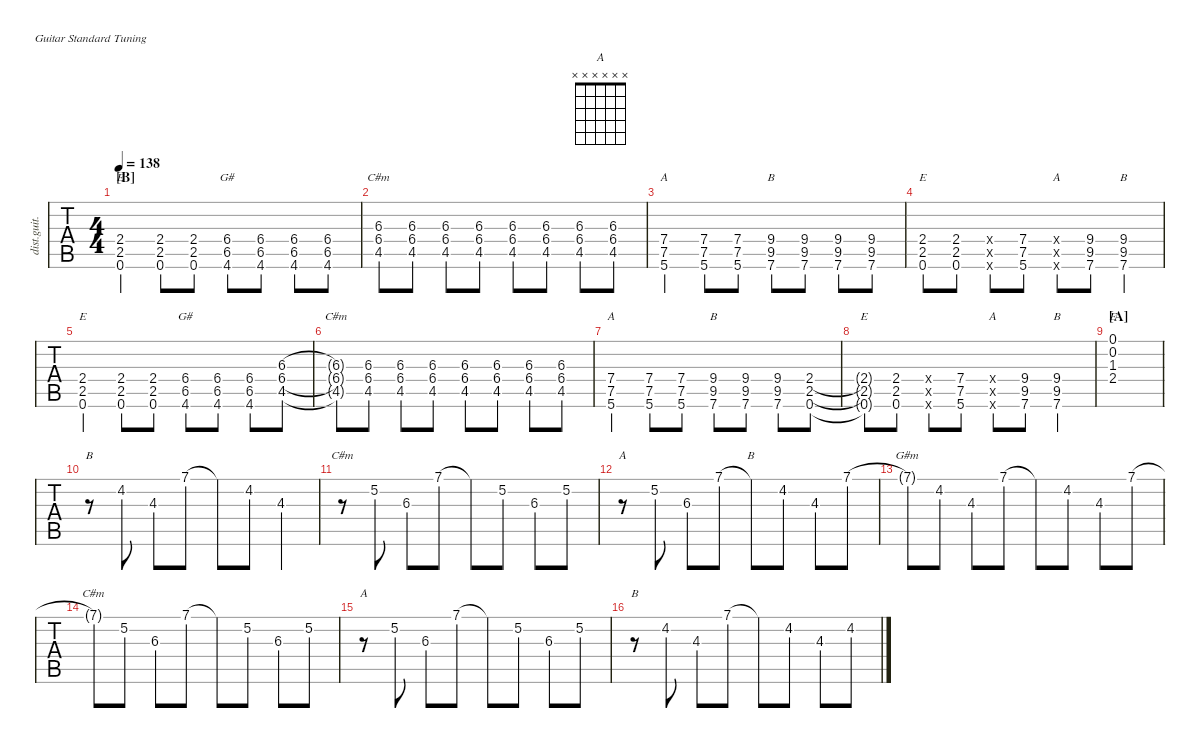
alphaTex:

\defaultSystemsLayout 4
\hideDynamics
\bracketExtendMode nobrackets
\track ("Distortion Guitar" "dist.guit.") {defaultSystemsLayout 4 instrument distortionguitar}
\staff {tabs}
\tuning (E4 B3 G3 D3 A2 E2)
\chord ("B" x x x x x x)
\chord ("E" x x x 2 2 0) {showdiagram false showfingering false barre 2}
\chord ("G#" x x x 6 6 4) {firstfret 4 showdiagram false showfingering false}
\chord ("C#m" x x 6 6 4 x) {firstfret 4 showdiagram false showfingering false}
\chord ("A" x x x 7 7 5) {firstfret 5 showdiagram false showfingering false}
\chord ("B" x x x 9 9 7) {firstfret 7 showdiagram false showfingering false}
\chord ("A" x x x x x x)
\chord ("G#" x x x 2 6 4) {firstfret 2 showdiagram false showfingering false}
\chord ("E" 0 0 1 2 x x) {showdiagram false showfingering false}
\chord ("C#m" x x x x x x)
\chord ("B" 7 x x x x x) {firstfret 7 showdiagram false showfingering false}
\chord ("G#m" 7 x x x x x) {firstfret 7 showdiagram false showfingering false}
\chord ("C#m" 7 x x x x x) {firstfret 7 showdiagram false showfingering false}
\ts (4 4)
\section ("B" "")
\tempo 138
\clef g2
\ks c
(2.4 2.5 0.6).4{ch "E" dy mf} (2.4 0.6 2.5).8 (2.4 2.5 0.6).8 (4.6{acc #} 6.5{acc #} 6.4{acc #}).8{ch "G#"} (4.6{acc #} 6.5{acc #} 6.4{acc #}).8 (4.6{acc #} 6.5{acc #} 6.4{acc #}).8 (4.6{acc #} 6.5{acc #} 6.4{acc #}).8 |
(6.4{acc #} 4.5{acc #} 6.3{acc #}).8{ch "C#m"} (6.4{acc #} 4.5{acc #} 6.3{acc #}).8 (6.4{acc #} 4.5{acc #} 6.3{acc #}).8 (6.4{acc #} 4.5{acc #} 6.3{acc #}).8 (6.4{acc #} 4.5{acc #} 6.3{acc #}).8 (6.4{acc #} 4.5{acc #} 6.3{acc #}).8 (6.4{acc #} 4.5{acc #} 6.3{acc #}).8 (6.4{acc #} 4.5{acc #} 6.3{acc #}).8 |
(7.4 5.6 7.5).4{ch "A"} (7.4 7.5 5.6).8 (7.4 7.5 5.6).8 (9.4 9.5{acc #} 7.6).8{ch "B"} (9.4 9.5{acc #} 7.6).8 (9.4 9.5{acc #} 7.6).8 (9.4 9.5{acc #} 7.6).8 |
(2.4 2.5 0.6).8{ch "E"} (2.4 2.5 0.6).8 (0.4{x} 0.5{x} 0.6{x}).8 (7.4 5.6 7.5).8 (0.4{x} 0.5{x} 0.6{x}).8{ch "A"} (9.4 9.5{acc #} 7.6).8 (9.4{st} 9.5{st acc #} 7.6{st}).4{ch "B"} |
(2.4 2.5 0.6).4{ch "E"} (0.6 2.5 2.4).8 (2.4 2.5 0.6).8 (4.6{acc #} 6.5{acc #} 6.4{acc #}).8{ch "G#"} (6.4{acc #} 6.5{acc #} 4.6{acc #}).8 (4.6{acc #} 6.5{acc #} 6.4{acc #}).8 (4.5{acc #} 6.4{acc #} 6.3{acc #}).8 |
(6.3{t acc #} 6.4{t acc #} 4.5{t acc #}).8{ch "C#m"} (4.5{acc #} 6.4{acc #} 6.3{acc #}).8 (4.5{acc #} 6.4{acc #} 6.3{acc #}).8 (4.5{acc #} 6.4{acc #} 6.3{acc #}).8 (4.5{acc #} 6.4{acc #} 6.3{acc #}).8 (4.5{acc #} 6.4{acc #} 6.3{acc #}).8 (4.5{acc #} 6.4{acc #} 6.3{acc #}).8 (4.5{acc #} 6.4{acc #} 6.3{acc #}).8 |
(5.6 7.5 7.4).4{ch "A"} (7.4 7.5 5.6).8 (7.4 7.5 5.6).8 (7.6 9.5{acc #} 9.4).8{ch "B"} (7.6 9.5{acc #} 9.4).8 (7.6 9.5{acc #} 9.4).8 (2.4 2.5 0.6).8 |
(0.6{t} 2.5{t} 2.4{t}).8{ch "E"} (2.4 2.5 0.6).8 (0.6{x} 0.5{x} 0.4{x}).8 (7.4 7.5 5.6).8 (0.6{x} 0.5{x} 0.4{x}).8{ch "A"} (9.4 9.5{acc #} 7.6).8 (7.6{st} 9.5{st acc #} 9.4{st}).4{ch "B"} |
\section ("A" "")
(0.1 0.2 1.3{acc #} 2.4).1{ch "E" instrument electricguitarclean} |
r.8{ch "B"} 4.2{acc #}.8 4.3.8 7.1.8 7.1{t}.8 4.2{acc #}.8 4.3.4 |
r.8{ch "C#m"} 5.2.8 6.3{acc #}.8 7.1.8 7.1{t}.8 5.2.8 6.3{acc #}.8 5.2.8 |
r.8{ch "A"} 5.2.8 6.3{acc #}.8 7.1.8 7.1{t}.8{ch "B"} 4.2{acc #}.8 4.3.8 7.1.8 |
7.1{t}.8{ch "G#m"} 4.2{acc #}.8 4.3.8 7.1.8 7.1{t}.8 4.2{acc #}.8 4.3.8 7.1.8 |
7.1{t}.8{ch "C#m"} 5.2.8 6.3{acc #}.8 7.1.8 7.1{t}.8 5.2.8 6.3{acc #}.8 5.2.8 |
r.8{ch "A"} 5.2.8 6.3{acc #}.8 7.1.8 7.1{t}.8 5.2.8 6.3{acc #}.8 5.2.8 |
r.8{ch "B"} 4.2{acc #}.8 4.3.8 7.1.8 7.1{t}.8 4.2{acc #}.8 4.3.8 4.2{acc #}.8
